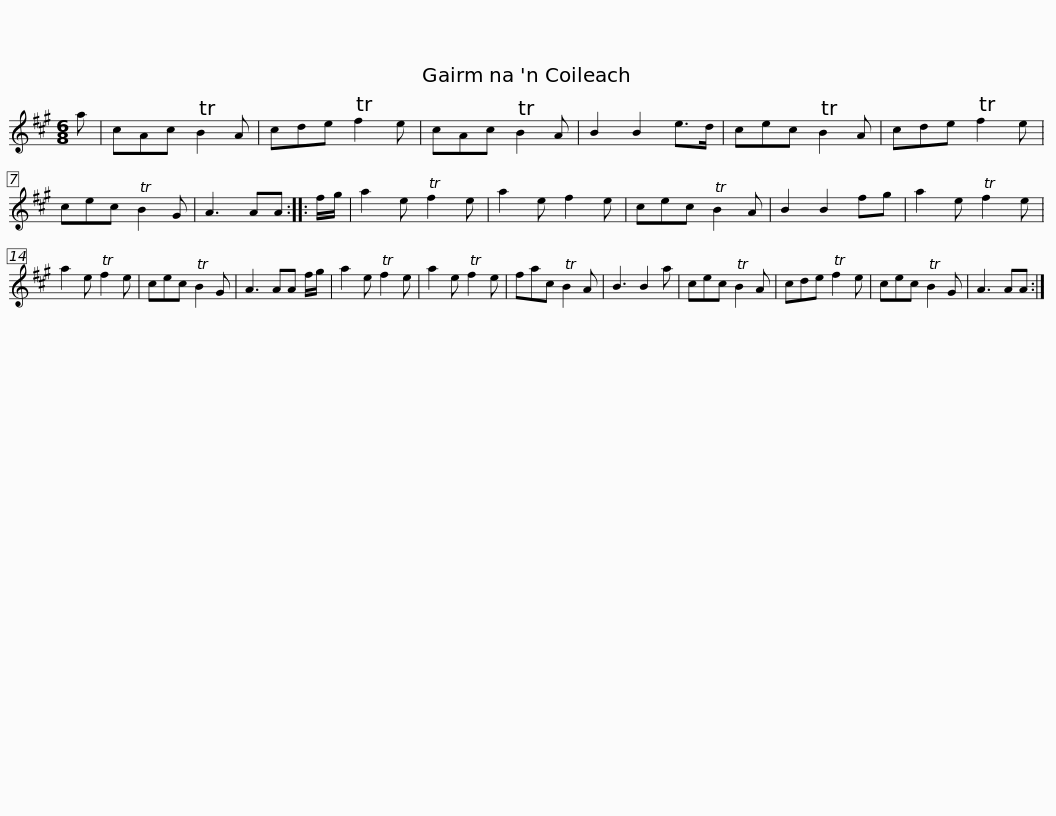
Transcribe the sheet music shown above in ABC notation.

X:1
L:1/8
M:6/8
I:linebreak $
K:A
V:1 treble
V:1
 a | cAc TB2 A | cde Tf2 e | cAc TB2 A | B2 B2 e>d | %5
 cec TB2 A | cde Tf2 e | cec TB2 G | A3 AA ::$ f/g/ | %10
 a2 e Tf2 e | a2 e f2 e | cec TB2 A | B2 B2 fg | a2 e Tf2 e | %15
 a2 e Tf2 e | cec TB2 G | A3 AA f/g/ |$ a2 e Tf2 e | a2 e Tf2 e | %20
 fac TB2 A | B3 B2 a | cec TB2 A | cde Tf2 e | cec TB2 G | %25
 A3 AA :| %26
